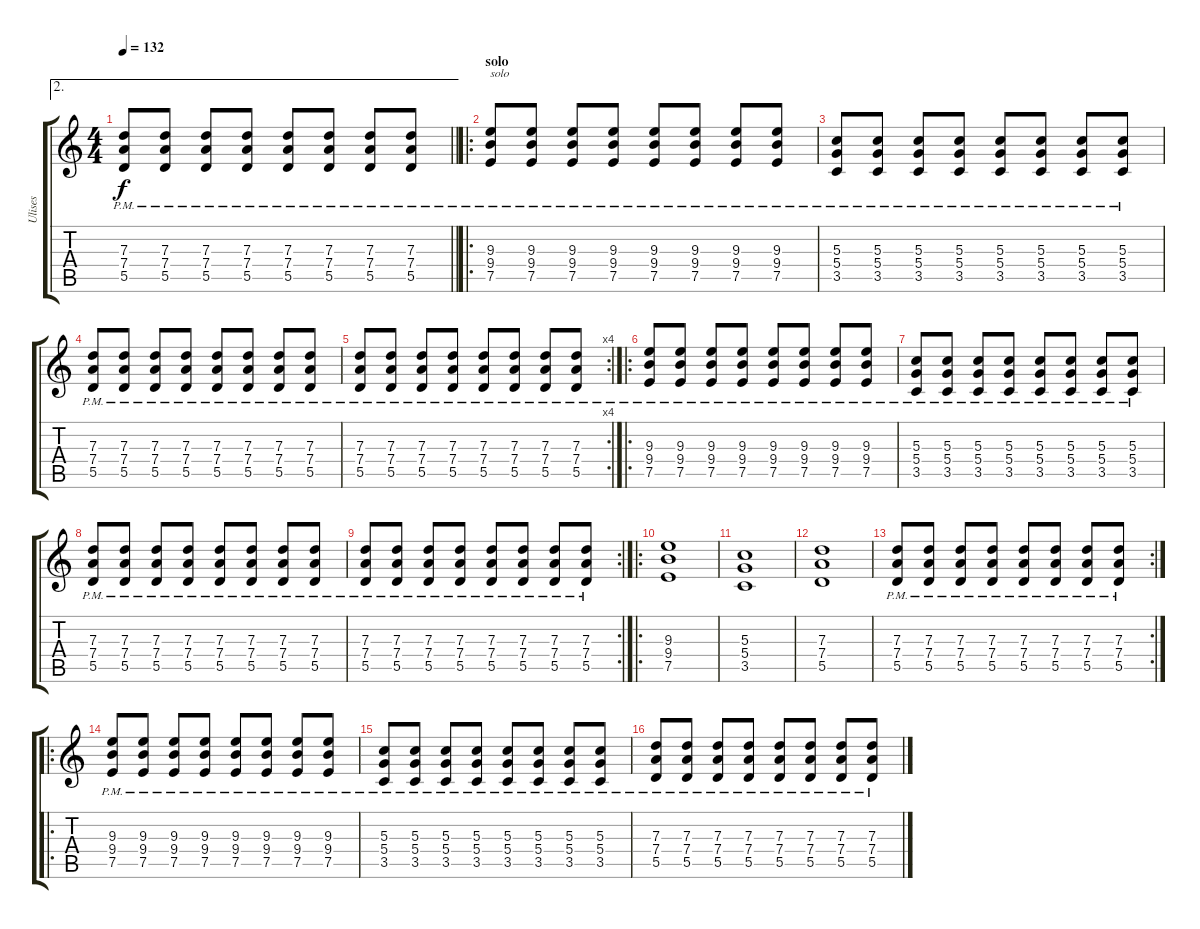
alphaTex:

\track ("Ulises" "Ulises") {instrument overdrivenguitar}
\staff {score tabs}
\tuning (E4 B3 G3 D3 A2 E2) {hide}
\ae 2
\ts (4 4)
\tempo 132
\clef g2
\barLineRight lightlight
\ks c
(7.3{pm} 7.4{pm} 5.5{pm}).8{dy f} (7.3{pm} 7.4{pm} 5.5{pm}).8 (7.3{pm} 7.4{pm} 5.5{pm}).8 (7.3{pm} 7.4{pm} 5.5{pm}).8 (7.3{pm} 7.4{pm} 5.5{pm}).8 (7.3{pm} 7.4{pm} 5.5{pm}).8 (7.3{pm} 7.4{pm} 5.5{pm}).8 (7.3{pm} 7.4{pm} 5.5{pm}).8 |
\ro
\section ("" "solo")
(9.3{pm} 9.4{pm} 7.5{pm}).8{txt "solo"} (9.3{pm} 9.4{pm} 7.5{pm}).8 (9.3{pm} 9.4{pm} 7.5{pm}).8 (9.3{pm} 9.4{pm} 7.5{pm}).8 (9.3{pm} 9.4{pm} 7.5{pm}).8 (9.3{pm} 9.4{pm} 7.5{pm}).8 (9.3{pm} 9.4{pm} 7.5{pm}).8 (9.3{pm} 9.4{pm} 7.5{pm}).8 |
(5.3{pm} 5.4{pm} 3.5{pm}).8 (5.3{pm} 5.4{pm} 3.5{pm}).8 (5.3{pm} 5.4{pm} 3.5{pm}).8 (5.3{pm} 5.4{pm} 3.5{pm}).8 (5.3{pm} 5.4{pm} 3.5{pm}).8 (5.3{pm} 5.4{pm} 3.5{pm}).8 (5.3{pm} 5.4{pm} 3.5{pm}).8 (5.3{pm} 5.4{pm} 3.5{pm}).8 |
(7.3{pm} 7.4{pm} 5.5{pm}).8 (7.3{pm} 7.4{pm} 5.5{pm}).8 (7.3{pm} 7.4{pm} 5.5{pm}).8 (7.3{pm} 7.4{pm} 5.5{pm}).8 (7.3{pm} 7.4{pm} 5.5{pm}).8 (7.3{pm} 7.4{pm} 5.5{pm}).8 (7.3{pm} 7.4{pm} 5.5{pm}).8 (7.3{pm} 7.4{pm} 5.5{pm}).8 |
\rc 4
(7.3{pm} 7.4{pm} 5.5{pm}).8 (7.3{pm} 7.4{pm} 5.5{pm}).8 (7.3{pm} 7.4{pm} 5.5{pm}).8 (7.3{pm} 7.4{pm} 5.5{pm}).8 (7.3{pm} 7.4{pm} 5.5{pm}).8 (7.3{pm} 7.4{pm} 5.5{pm}).8 (7.3{pm} 7.4{pm} 5.5{pm}).8 (7.3{pm} 7.4{pm} 5.5{pm}).8 |
\ro
(9.3{pm} 9.4{pm} 7.5{pm}).8 (9.3{pm} 9.4{pm} 7.5{pm}).8 (9.3{pm} 9.4{pm} 7.5{pm}).8 (9.3{pm} 9.4{pm} 7.5{pm}).8 (9.3{pm} 9.4{pm} 7.5{pm}).8 (9.3{pm} 9.4{pm} 7.5{pm}).8 (9.3{pm} 9.4{pm} 7.5{pm}).8 (9.3{pm} 9.4{pm} 7.5{pm}).8 |
(5.3{pm} 5.4{pm} 3.5{pm}).8 (5.3{pm} 5.4{pm} 3.5{pm}).8 (5.3{pm} 5.4{pm} 3.5{pm}).8 (5.3{pm} 5.4{pm} 3.5{pm}).8 (5.3{pm} 5.4{pm} 3.5{pm}).8 (5.3{pm} 5.4{pm} 3.5{pm}).8 (5.3{pm} 5.4{pm} 3.5{pm}).8 (5.3{pm} 5.4{pm} 3.5{pm}).8 |
(7.3{pm} 7.4{pm} 5.5{pm}).8 (7.3{pm} 7.4{pm} 5.5{pm}).8 (7.3{pm} 7.4{pm} 5.5{pm}).8 (7.3{pm} 7.4{pm} 5.5{pm}).8 (7.3{pm} 7.4{pm} 5.5{pm}).8 (7.3{pm} 7.4{pm} 5.5{pm}).8 (7.3{pm} 7.4{pm} 5.5{pm}).8 (7.3{pm} 7.4{pm} 5.5{pm}).8 |
\rc 2
(7.3{pm} 7.4{pm} 5.5{pm}).8 (7.3{pm} 7.4{pm} 5.5{pm}).8 (7.3{pm} 7.4{pm} 5.5{pm}).8 (7.3{pm} 7.4{pm} 5.5{pm}).8 (7.3{pm} 7.4{pm} 5.5{pm}).8 (7.3{pm} 7.4{pm} 5.5{pm}).8 (7.3{pm} 7.4{pm} 5.5{pm}).8 (7.3{pm} 7.4{pm} 5.5{pm}).8 |
\ro
(9.3 9.4 7.5).1 |
(5.3 5.4 3.5).1 |
(7.3 7.4 5.5).1 |
\rc 2
(7.3{pm} 7.4{pm} 5.5{pm}).8 (7.3{pm} 7.4{pm} 5.5{pm}).8 (7.3{pm} 7.4{pm} 5.5{pm}).8 (7.3{pm} 7.4{pm} 5.5{pm}).8 (7.3{pm} 7.4{pm} 5.5{pm}).8 (7.3{pm} 7.4{pm} 5.5{pm}).8 (7.3{pm} 7.4{pm} 5.5{pm}).8 (7.3{pm} 7.4{pm} 5.5{pm}).8 |
\ro
(9.3{pm} 9.4{pm} 7.5{pm}).8 (9.3{pm} 9.4{pm} 7.5{pm}).8 (9.3{pm} 9.4{pm} 7.5{pm}).8 (9.3{pm} 9.4{pm} 7.5{pm}).8 (9.3{pm} 9.4{pm} 7.5{pm}).8 (9.3{pm} 9.4{pm} 7.5{pm}).8 (9.3{pm} 9.4{pm} 7.5{pm}).8 (9.3{pm} 9.4{pm} 7.5{pm}).8 |
(5.3{pm} 5.4{pm} 3.5{pm}).8 (5.3{pm} 5.4{pm} 3.5{pm}).8 (5.3{pm} 5.4{pm} 3.5{pm}).8 (5.3{pm} 5.4{pm} 3.5{pm}).8 (5.3{pm} 5.4{pm} 3.5{pm}).8 (5.3{pm} 5.4{pm} 3.5{pm}).8 (5.3{pm} 5.4{pm} 3.5{pm}).8 (5.3{pm} 5.4{pm} 3.5{pm}).8 |
(7.3{pm} 7.4{pm} 5.5{pm}).8 (7.3{pm} 7.4{pm} 5.5{pm}).8 (7.3{pm} 7.4{pm} 5.5{pm}).8 (7.3{pm} 7.4{pm} 5.5{pm}).8 (7.3{pm} 7.4{pm} 5.5{pm}).8 (7.3{pm} 7.4{pm} 5.5{pm}).8 (7.3{pm} 7.4{pm} 5.5{pm}).8 (7.3{pm} 7.4{pm} 5.5{pm}).8
